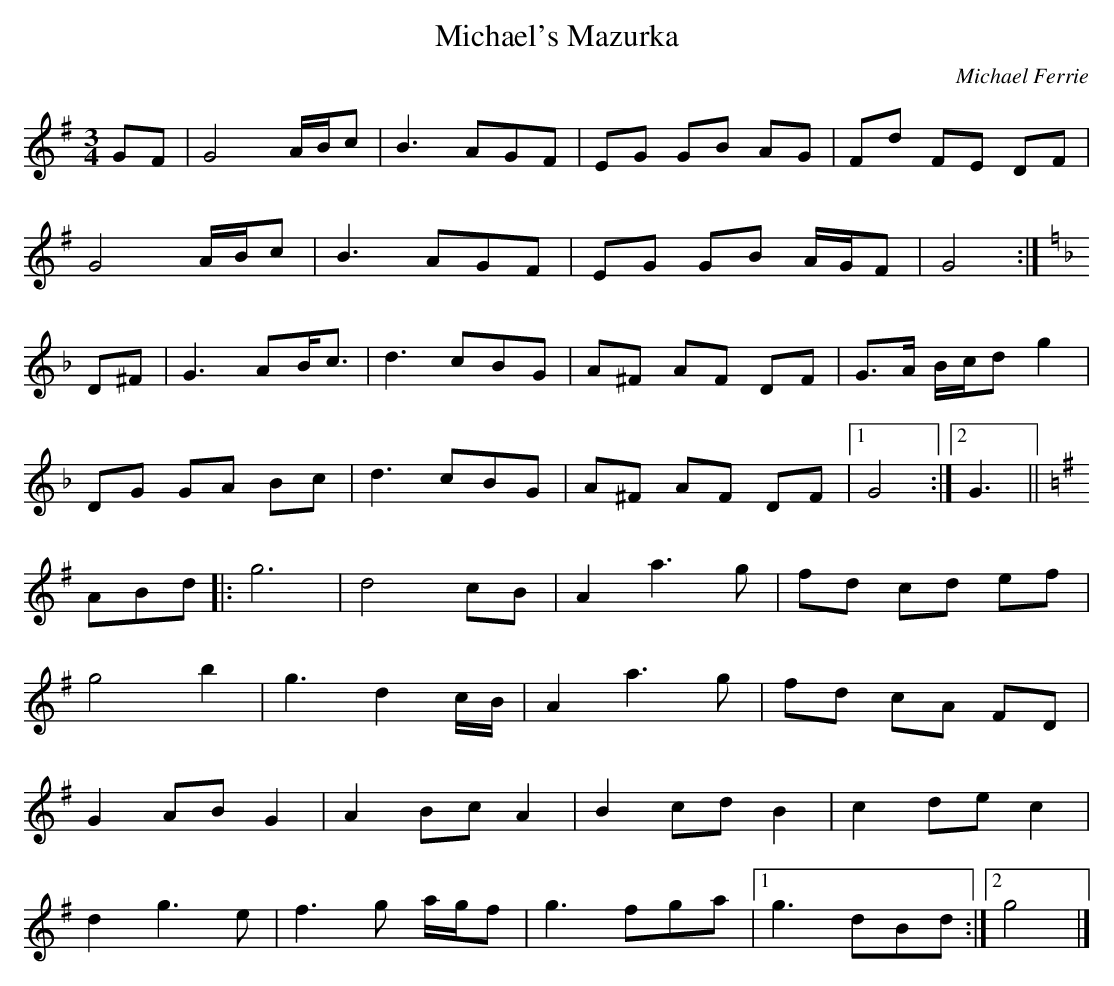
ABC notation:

X:1
T:Michael's Mazurka
C:Michael Ferrie
M:3/4
L:1/8
K:G
GF | G4 A/B/c | B3 AGF | EG GB AG    | Fd FE DF |
G4 A/B/c | B3 AGF | EG GB A/G/F | G4      :|
K:GDor
D^F | G3  AB<c | d3 cBG | A^F AF DF | G>A B/c/d g2 |
DG GA Bc | d3 cBG | A^F AF DF |1 G4        :|2 G3 ||
K:G
ABd |: g6       | d4  cB     | A2 a3 g  |   fd cd ef |
g4 b2    | g3 d2 c/B/ | A2 a3 g  |   fd cA FD |
G2 AB G2 | A2 Bc A2   | B2 cd B2 |   c2 de c2 |
d2 g3  e | f3 g a/g/f | g3  fga  |1 g3  dBd :|2 g4 |]
